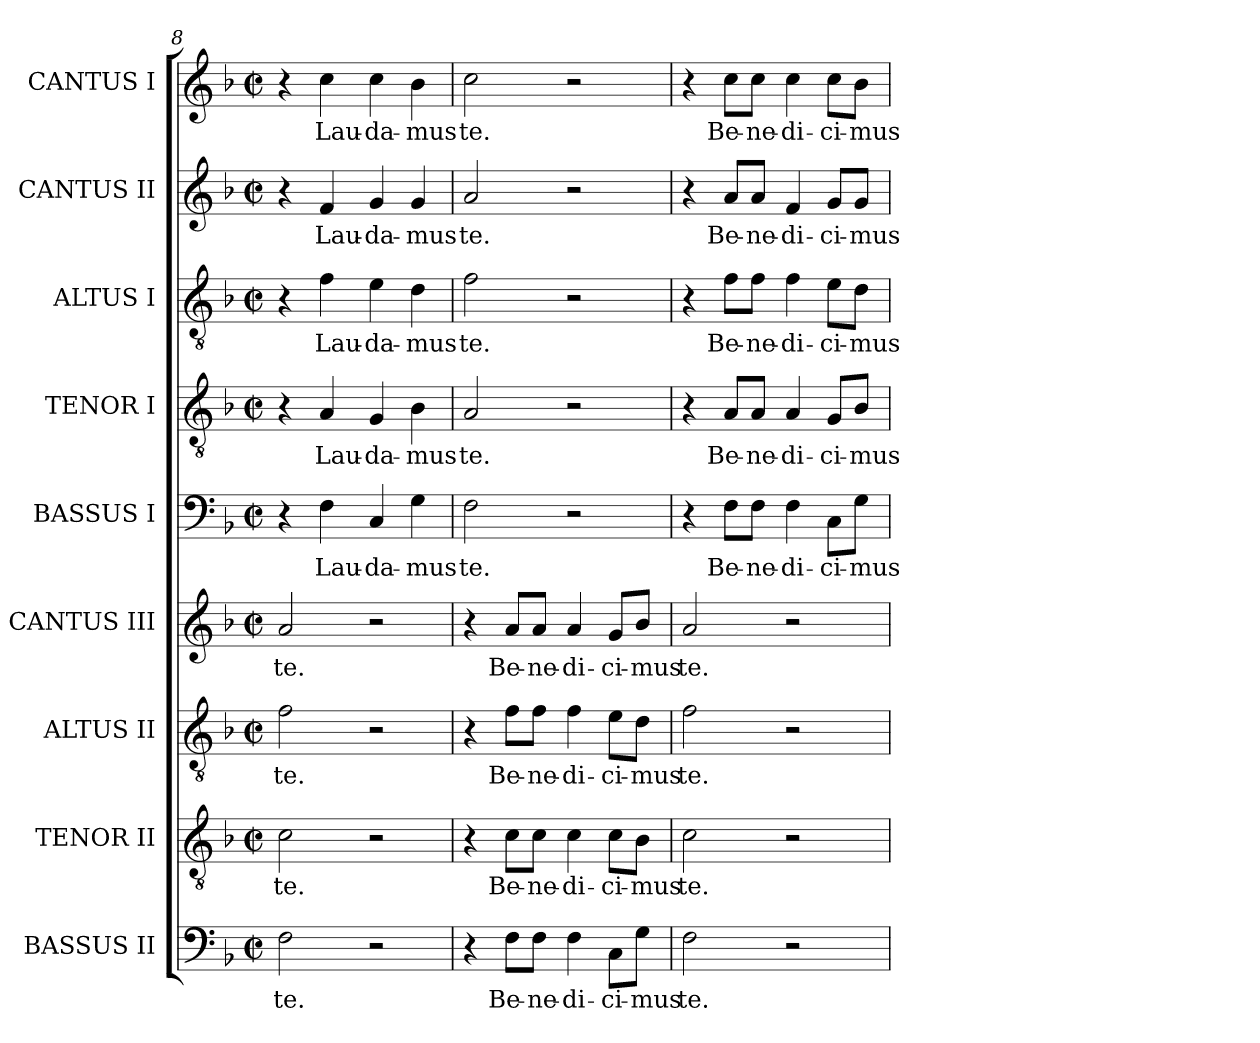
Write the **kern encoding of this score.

**kern	**text	**kern	**text	**kern	**text	**kern	**text	**kern	**text	**kern	**text	**kern	**text	**kern	**text	**kern	**text
*part9	*part9	*part8	*part8	*part7	*part7	*part6	*part6	*part5	*part5	*part4	*part4	*part3	*part3	*part2	*part2	*part1	*part1
*staff9	*staff9	*staff8	*staff8	*staff7	*staff7	*staff6	*staff6	*staff5	*staff5	*staff4	*staff4	*staff3	*staff3	*staff2	*staff2	*staff1	*staff1
*I"BASSUS II	*	*I"TENOR II	*	*I"ALTUS II	*	*I"CANTUS III	*	*I"BASSUS I	*	*I"TENOR I	*	*I"ALTUS I	*	*I"CANTUS II	*	*I"CANTUS I	*
*I'B. II	*	*I'T. II	*	*I'A. II	*	*I'C. III	*	*I'B. I	*	*I'T. I	*	*I'A. I	*	*I'C. II	*	*I'C. I	*
*clefF4	*	*clefGv2	*	*clefGv2	*	*clefG2	*	*clefF4	*	*clefGv2	*	*clefGv2	*	*clefG2	*	*clefG2	*
*	*	*ITrd7c12	*	*ITrd7c12	*	*	*	*	*	*ITrd7c12	*	*ITrd7c12	*	*	*	*	*
*k[b-]	*	*k[b-]	*	*k[b-]	*	*k[b-]	*	*k[b-]	*	*k[b-]	*	*k[b-]	*	*k[b-]	*	*k[b-]	*
*F:	*	*F:	*	*F:	*	*F:	*	*F:	*	*F:	*	*F:	*	*F:	*	*F:	*
*M2/2	*	*M2/2	*	*M2/2	*	*M2/2	*	*M2/2	*	*M2/2	*	*M2/2	*	*M2/2	*	*M2/2	*
*met(c|)	*	*met(c|)	*	*met(c|)	*	*met(c|)	*	*met(c|)	*	*met(c|)	*	*met(c|)	*	*met(c|)	*	*met(c|)	*
=8	=8	=8	=8	=8	=8	=8	=8	=8	=8	=8	=8	=8	=8	=8	=8	=8	=8
!	!LO:LY:b:color=#000000	!	!	!	!	!	!	!	!	!	!	!	!	!	!	!	!
!	!	!	!LO:LY:b:color=#000000	!	!	!	!	!	!	!	!	!	!	!	!	!	!
!	!	!	!	!	!LO:LY:b:color=#000000	!	!	!	!	!	!	!	!	!	!	!	!
!	!	!	!	!	!	!	!LO:LY:b:color=#000000	!	!	!	!	!	!	!	!	!	!
2Fi\	te.	2Ci\	te.	2Fi\	te.	2ai/	te.	4r	.	4r	.	4r	.	4r	.	4r	.
!	!	!	!	!	!	!	!	!	!LO:LY:b:color=#000000	!	!	!	!	!	!	!	!
!	!	!	!	!	!	!	!	!	!	!	!LO:LY:b:color=#000000	!	!	!	!	!	!
!	!	!	!	!	!	!	!	!	!	!	!	!	!LO:LY:b:color=#000000	!	!	!	!
!	!	!	!	!	!	!	!	!	!	!	!	!	!	!	!LO:LY:b:color=#000000	!	!
!	!	!	!	!	!	!	!	!	!	!	!	!	!	!	!	!	!LO:LY:b:color=#000000
.	.	.	.	.	.	.	.	4Fi\	Lau-	4AAi/	Lau-	4Fi\	Lau-	4fi/	Lau-	4cci\	Lau-
!	!	!	!	!	!	!	!	!	!LO:LY:b:color=#000000	!	!	!	!	!	!	!	!
!	!	!	!	!	!	!	!	!	!	!	!LO:LY:b:color=#000000	!	!	!	!	!	!
!	!	!	!	!	!	!	!	!	!	!	!	!	!LO:LY:b:color=#000000	!	!	!	!
!	!	!	!	!	!	!	!	!	!	!	!	!	!	!	!LO:LY:b:color=#000000	!	!
!	!	!	!	!	!	!	!	!	!	!	!	!	!	!	!	!	!LO:LY:b:color=#000000
2r	.	2r	.	2r	.	2r	.	4Ci/	-da-	4GGi/	-da-	4Ei\	-da-	4gi/	-da-	4cci\	-da-
!	!	!	!	!	!	!	!	!	!LO:LY:b:color=#000000	!	!	!	!	!	!	!	!
!	!	!	!	!	!	!	!	!	!	!	!LO:LY:b:color=#000000	!	!	!	!	!	!
!	!	!	!	!	!	!	!	!	!	!	!	!	!LO:LY:b:color=#000000	!	!	!	!
!	!	!	!	!	!	!	!	!	!	!	!	!	!	!	!LO:LY:b:color=#000000	!	!
!	!	!	!	!	!	!	!	!	!	!	!	!	!	!	!	!	!LO:LY:b:color=#000000
.	.	.	.	.	.	.	.	4Gi\	-mus	4BB-i\	-mus	4Di\	-mus	4gi/	-mus	4b-i\	-mus
=9	=9	=9	=9	=9	=9	=9	=9	=9	=9	=9	=9	=9	=9	=9	=9	=9	=9
!	!	!	!	!	!	!	!	!	!LO:LY:b:color=#000000	!	!	!	!	!	!	!	!
!	!	!	!	!	!	!	!	!	!	!	!LO:LY:b:color=#000000	!	!	!	!	!	!
!	!	!	!	!	!	!	!	!	!	!	!	!	!LO:LY:b:color=#000000	!	!	!	!
!	!	!	!	!	!	!	!	!	!	!	!	!	!	!	!LO:LY:b:color=#000000	!	!
!	!	!	!	!	!	!	!	!	!	!	!	!	!	!	!	!	!LO:LY:b:color=#000000
4r	.	4r	.	4r	.	4r	.	2Fi\	te.	2AAi/	te.	2Fi\	te.	2ai/	te.	2cci\	te.
!	!LO:LY:b:color=#000000	!	!	!	!	!	!	!	!	!	!	!	!	!	!	!	!
!	!	!	!LO:LY:b:color=#000000	!	!	!	!	!	!	!	!	!	!	!	!	!	!
!	!	!	!	!	!LO:LY:b:color=#000000	!	!	!	!	!	!	!	!	!	!	!	!
!	!	!	!	!	!	!	!LO:LY:b:color=#000000	!	!	!	!	!	!	!	!	!	!
8Fi\L	Be-	8Ci\L	Be-	8Fi\L	Be-	8ai/L	Be-	.	.	.	.	.	.	.	.	.	.
!	!LO:LY:b:color=#000000	!	!	!	!	!	!	!	!	!	!	!	!	!	!	!	!
!	!	!	!LO:LY:b:color=#000000	!	!	!	!	!	!	!	!	!	!	!	!	!	!
!	!	!	!	!	!LO:LY:b:color=#000000	!	!	!	!	!	!	!	!	!	!	!	!
!	!	!	!	!	!	!	!LO:LY:b:color=#000000	!	!	!	!	!	!	!	!	!	!
8Fi\J	-ne-	8Ci\J	-ne-	8Fi\J	-ne-	8ai/J	-ne-	.	.	.	.	.	.	.	.	.	.
!	!LO:LY:b:color=#000000	!	!	!	!	!	!	!	!	!	!	!	!	!	!	!	!
!	!	!	!LO:LY:b:color=#000000	!	!	!	!	!	!	!	!	!	!	!	!	!	!
!	!	!	!	!	!LO:LY:b:color=#000000	!	!	!	!	!	!	!	!	!	!	!	!
!	!	!	!	!	!	!	!LO:LY:b:color=#000000	!	!	!	!	!	!	!	!	!	!
4Fi\	-di-	4Ci\	-di-	4Fi\	-di-	4ai/	-di-	2r	.	2r	.	2r	.	2r	.	2r	.
!	!LO:LY:b:color=#000000	!	!	!	!	!	!	!	!	!	!	!	!	!	!	!	!
!	!	!	!LO:LY:b:color=#000000	!	!	!	!	!	!	!	!	!	!	!	!	!	!
!	!	!	!	!	!LO:LY:b:color=#000000	!	!	!	!	!	!	!	!	!	!	!	!
!	!	!	!	!	!	!	!LO:LY:b:color=#000000	!	!	!	!	!	!	!	!	!	!
8Ci\L	-ci-	8Ci\L	-ci-	8Ei\L	-ci-	8gi/L	-ci-	.	.	.	.	.	.	.	.	.	.
!	!LO:LY:b:color=#000000	!	!	!	!	!	!	!	!	!	!	!	!	!	!	!	!
!	!	!	!LO:LY:b:color=#000000	!	!	!	!	!	!	!	!	!	!	!	!	!	!
!	!	!	!	!	!LO:LY:b:color=#000000	!	!	!	!	!	!	!	!	!	!	!	!
!	!	!	!	!	!	!	!LO:LY:b:color=#000000	!	!	!	!	!	!	!	!	!	!
8Gi\J	-mus	8BB-i\J	-mus	8Di\J	-mus	8b-i/J	-mus	.	.	.	.	.	.	.	.	.	.
=10	=10	=10	=10	=10	=10	=10	=10	=10	=10	=10	=10	=10	=10	=10	=10	=10	=10
!	!LO:LY:b:color=#000000	!	!	!	!	!	!	!	!	!	!	!	!	!	!	!	!
!	!	!	!LO:LY:b:color=#000000	!	!	!	!	!	!	!	!	!	!	!	!	!	!
!	!	!	!	!	!LO:LY:b:color=#000000	!	!	!	!	!	!	!	!	!	!	!	!
!	!	!	!	!	!	!	!LO:LY:b:color=#000000	!	!	!	!	!	!	!	!	!	!
2Fi\	te.	2Ci\	te.	2Fi\	te.	2ai/	te.	4r	.	4r	.	4r	.	4r	.	4r	.
!	!	!	!	!	!	!	!	!	!LO:LY:b:color=#000000	!	!	!	!	!	!	!	!
!	!	!	!	!	!	!	!	!	!	!	!LO:LY:b:color=#000000	!	!	!	!	!	!
!	!	!	!	!	!	!	!	!	!	!	!	!	!LO:LY:b:color=#000000	!	!	!	!
!	!	!	!	!	!	!	!	!	!	!	!	!	!	!	!LO:LY:b:color=#000000	!	!
!	!	!	!	!	!	!	!	!	!	!	!	!	!	!	!	!	!LO:LY:b:color=#000000
.	.	.	.	.	.	.	.	8Fi\L	Be-	8AAi/L	Be-	8Fi\L	Be-	8ai/L	Be-	8cci\L	Be-
!	!	!	!	!	!	!	!	!	!LO:LY:b:color=#000000	!	!	!	!	!	!	!	!
!	!	!	!	!	!	!	!	!	!	!	!LO:LY:b:color=#000000	!	!	!	!	!	!
!	!	!	!	!	!	!	!	!	!	!	!	!	!LO:LY:b:color=#000000	!	!	!	!
!	!	!	!	!	!	!	!	!	!	!	!	!	!	!	!LO:LY:b:color=#000000	!	!
!	!	!	!	!	!	!	!	!	!	!	!	!	!	!	!	!	!LO:LY:b:color=#000000
.	.	.	.	.	.	.	.	8Fi\J	-ne-	8AAi/J	-ne-	8Fi\J	-ne-	8ai/J	-ne-	8cci\J	-ne-
!	!	!	!	!	!	!	!	!	!LO:LY:b:color=#000000	!	!	!	!	!	!	!	!
!	!	!	!	!	!	!	!	!	!	!	!LO:LY:b:color=#000000	!	!	!	!	!	!
!	!	!	!	!	!	!	!	!	!	!	!	!	!LO:LY:b:color=#000000	!	!	!	!
!	!	!	!	!	!	!	!	!	!	!	!	!	!	!	!LO:LY:b:color=#000000	!	!
!	!	!	!	!	!	!	!	!	!	!	!	!	!	!	!	!	!LO:LY:b:color=#000000
2r	.	2r	.	2r	.	2r	.	4Fi\	-di-	4AAi/	-di-	4Fi\	-di-	4fi/	-di-	4cci\	-di-
!	!	!	!	!	!	!	!	!	!LO:LY:b:color=#000000	!	!	!	!	!	!	!	!
!	!	!	!	!	!	!	!	!	!	!	!LO:LY:b:color=#000000	!	!	!	!	!	!
!	!	!	!	!	!	!	!	!	!	!	!	!	!LO:LY:b:color=#000000	!	!	!	!
!	!	!	!	!	!	!	!	!	!	!	!	!	!	!	!LO:LY:b:color=#000000	!	!
!	!	!	!	!	!	!	!	!	!	!	!	!	!	!	!	!	!LO:LY:b:color=#000000
.	.	.	.	.	.	.	.	8Ci\L	-ci-	8GGi/L	-ci-	8Ei\L	-ci-	8gi/L	-ci-	8cci\L	-ci-
!	!	!	!	!	!	!	!	!	!LO:LY:b:color=#000000	!	!	!	!	!	!	!	!
!	!	!	!	!	!	!	!	!	!	!	!LO:LY:b:color=#000000	!	!	!	!	!	!
!	!	!	!	!	!	!	!	!	!	!	!	!	!LO:LY:b:color=#000000	!	!	!	!
!	!	!	!	!	!	!	!	!	!	!	!	!	!	!	!LO:LY:b:color=#000000	!	!
!	!	!	!	!	!	!	!	!	!	!	!	!	!	!	!	!	!LO:LY:b:color=#000000
.	.	.	.	.	.	.	.	8Gi\J	-mus	8BB-i/J	-mus	8Di\J	-mus	8gi/J	-mus	8b-i\J	-mus
=	=	=	=	=	=	=	=	=	=	=	=	=	=	=	=	=	=
*-	*-	*-	*-	*-	*-	*-	*-	*-	*-	*-	*-	*-	*-	*-	*-	*-	*-
